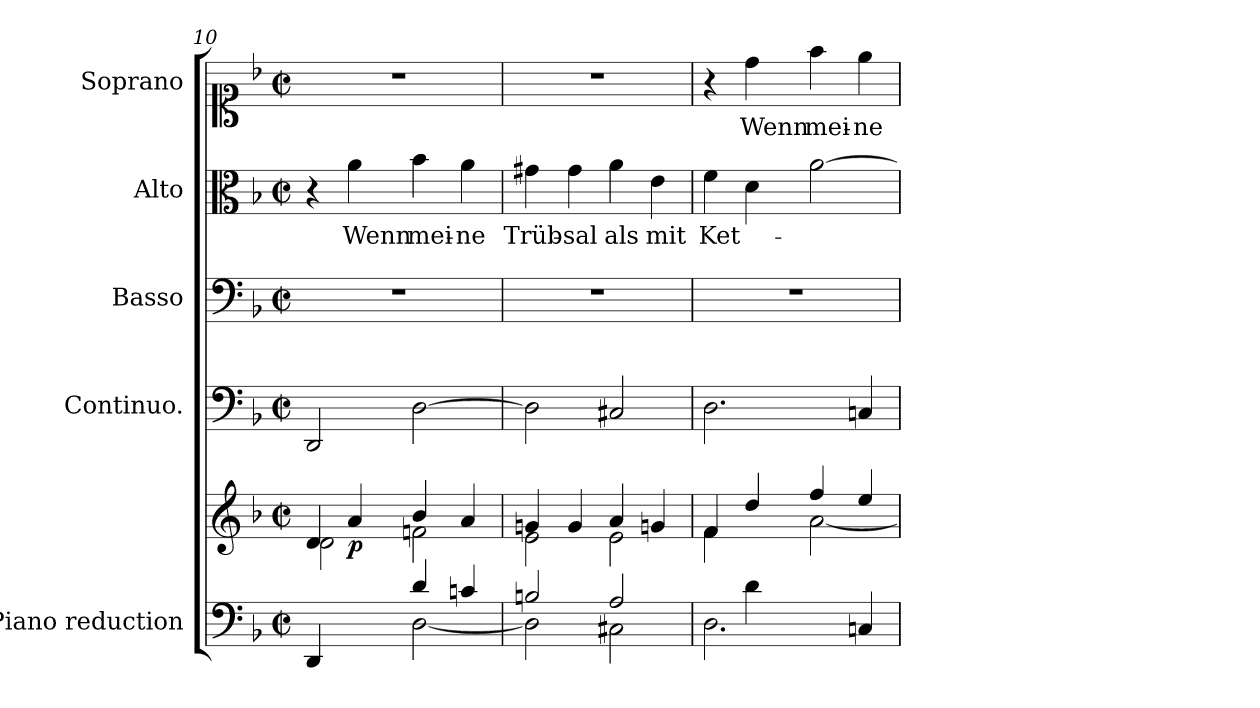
**kern	**kern	**dynam	**kern	**kern	**kern	**text	**kern	**text
*part5	*part5	*part5	*part4	*part3	*part2	*part2	*part1	*part1
*staff6	*staff5	*staff5/6	*staff4	*staff3	*staff2	*staff2	*staff1	*staff1
*I"Piano reduction	*	*	*I"Continuo.	*I"Basso	*I"Alto	*	*I"Soprano	*
*I'Pno	*	*	*	*	*	*	*	*
*clefF4	*clefG2	*	*clefF4	*clefF4	*clefC3	*	*clefC1	*
*k[b-]	*k[b-]	*	*k[b-]	*k[b-]	*k[b-]	*	*k[b-]	*
*F:	*F:	*	*F:	*F:	*F:	*	*F:	*
*M2/2	*M2/2	*	*M2/2	*M2/2	*M2/2	*	*M2/2	*
*met(c|)	*met(c|)	*	*met(c|)	*met(c|)	*met(c|)	*	*met(c|)	*
=10	=10	=10	=10	=10	=10	=10	=10	=10
*^	*^	*	*	*	*	*	*	*
4DD/	4ryy	4d/	2d\	.	2DD/	1r	4r	.	1r	.
!	!	!	!	!LO:DY:b	!	!	!	!LO:LY:b	!	!
4ryy	4ryy	4a/	.	p	.	.	4a\	Wenn	.	.
!	!	!	!	!	!	!	!	!LO:LY:b	!	!
4d/	[2D\	4b-/	2fn\	.	[2D\	.	4b-\	mei-	.	.
!	!	!	!	!	!	!	!	!LO:LY:b	!	!
4cn/	.	4a/	.	.	.	.	4a\	-ne	.	.
=11	=11	=11	=11	=11	=11	=11	=11	=11	=11	=11
!	!	!	!	!	!	!	!	!LO:LY:b	!	!
2Bn/	2D\]	4gn/	2e\	.	2D\]	1r	4g#X\	Trüb-	1r	.
!	!	!	!	!	!	!	!	!LO:LY:b	!	!
.	.	4g/	.	.	.	.	4g#\	-sal	.	.
!	!	!	!	!	!	!	!	!LO:LY:b	!	!
2A/	2C#X\	4a/	2e\	.	2C#X/	.	4a\	als	.	.
!	!	!	!	!	!	!	!	!LO:LY:b	!	!
.	.	4gn/	.	.	.	.	4e\	mit	.	.
=12	=12	=12	=12	=12	=12	=12	=12	=12	=12	=12
!	!	!	!	!	!	!	!	!LO:LY:b	!	!
4ryy	2.D\	4f/	4f\	.	2.D\	1r	4f\	Ket-	4r	.
!	!	!	!	!	!	!	!	!	!	!LO:LY:b
4d\	.	4dd/	4ryy	.	.	.	4d\	.	4dd\	Wenn
!	!	!	!	!	!	!	!	!	!	!LO:LY:b
2ryy	.	4ff/	[2a\	.	.	.	[2a\	.	4ff\	mei-
!	!	!	!	!	!	!	!	!	!	!LO:LY:b
.	4Cn/	4ee/	.	.	4Cn/	.	.	.	4ee\	-ne
*v	*v	*	*	*	*	*	*	*	*	*
*	*v	*v	*	*	*	*	*	*	*
=	=	=	=	=	=	=	=	=
*-	*-	*-	*-	*-	*-	*-	*-	*-
